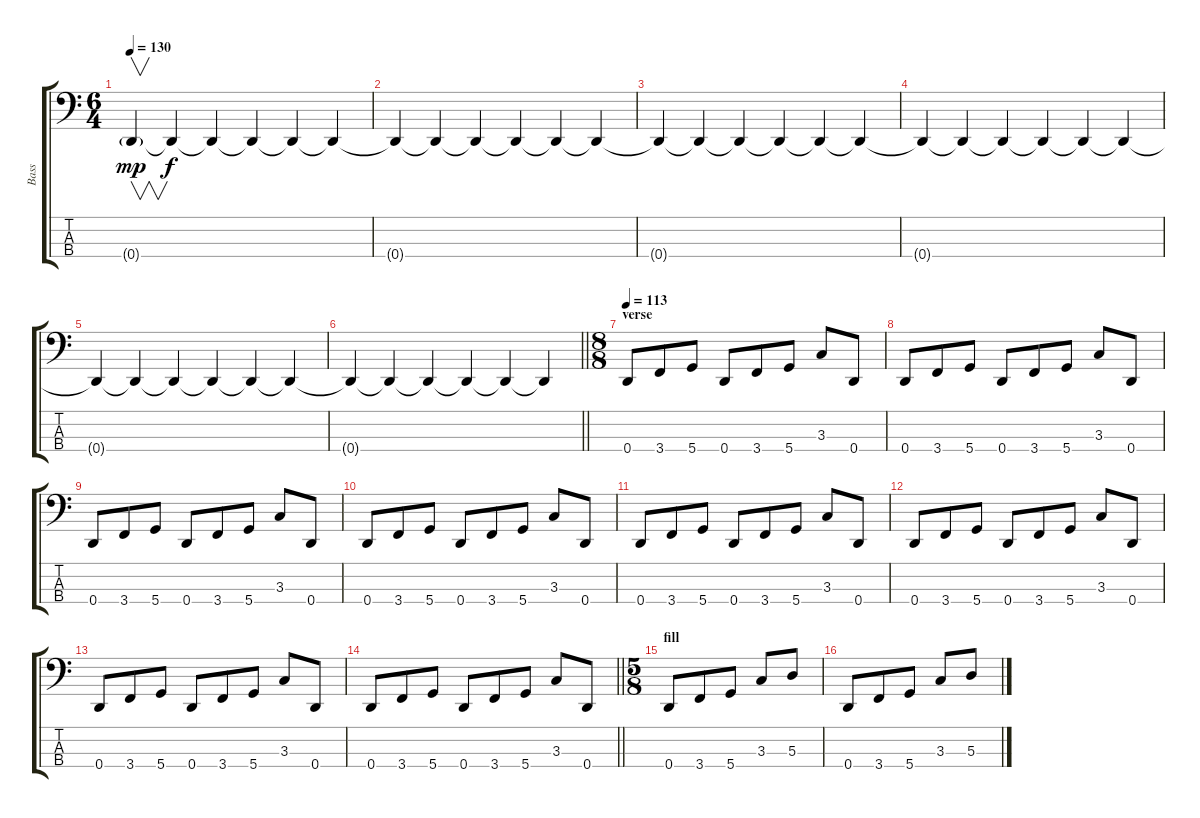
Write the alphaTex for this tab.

\track ("Bass" "Bass") {instrument electricbasspick}
\staff {score tabs}
\tuning (G2 D2 A1 D1) {hide}
\ts (6 4)
\tempo 130
\clef f4
\ks c
0.4{g}.4{v dy mp instrument electricbasspick} 0.4{t}.4{dy f} 0.4{t}.4 0.4{t}.4 0.4{t}.4 0.4{t}.4 |
0.4{t}.4 0.4{t}.4 0.4{t}.4 0.4{t}.4 0.4{t}.4 0.4{t}.4 |
0.4{t}.4 0.4{t}.4 0.4{t}.4 0.4{t}.4 0.4{t}.4 0.4{t}.4 |
0.4{t}.4 0.4{t}.4 0.4{t}.4 0.4{t}.4 0.4{t}.4 0.4{t}.4 |
0.4{t}.4 0.4{t}.4 0.4{t}.4 0.4{t}.4 0.4{t}.4 0.4{t}.4 |
\barLineRight lightlight
0.4{t}.4 0.4{t}.4 0.4{t}.4 0.4{t}.4 0.4{t}.4 0.4{t}.4 |
\ts (8 8)
\section ("" "verse")
\tempo 113
0.4.8 3.4.8 5.4.8 0.4.8 3.4.8 5.4.8 3.3.8 0.4.8 |
0.4.8 3.4.8 5.4.8 0.4.8 3.4.8 5.4.8 3.3.8 0.4.8 |
0.4.8 3.4.8 5.4.8 0.4.8 3.4.8 5.4.8 3.3.8 0.4.8 |
0.4.8 3.4.8 5.4.8 0.4.8 3.4.8 5.4.8 3.3.8 0.4.8 |
0.4.8 3.4.8 5.4.8 0.4.8 3.4.8 5.4.8 3.3.8 0.4.8 |
0.4.8 3.4.8 5.4.8 0.4.8 3.4.8 5.4.8 3.3.8 0.4.8 |
0.4.8 3.4.8 5.4.8 0.4.8 3.4.8 5.4.8 3.3.8 0.4.8 |
\barLineRight lightlight
0.4.8 3.4.8 5.4.8 0.4.8 3.4.8 5.4.8 3.3.8 0.4.8 |
\ts (5 8)
\section ("" "fill")
0.4.8 3.4.8 5.4.8 3.3.8 5.3.8 |
0.4.8 3.4.8 5.4.8 3.3.8 5.3.8
